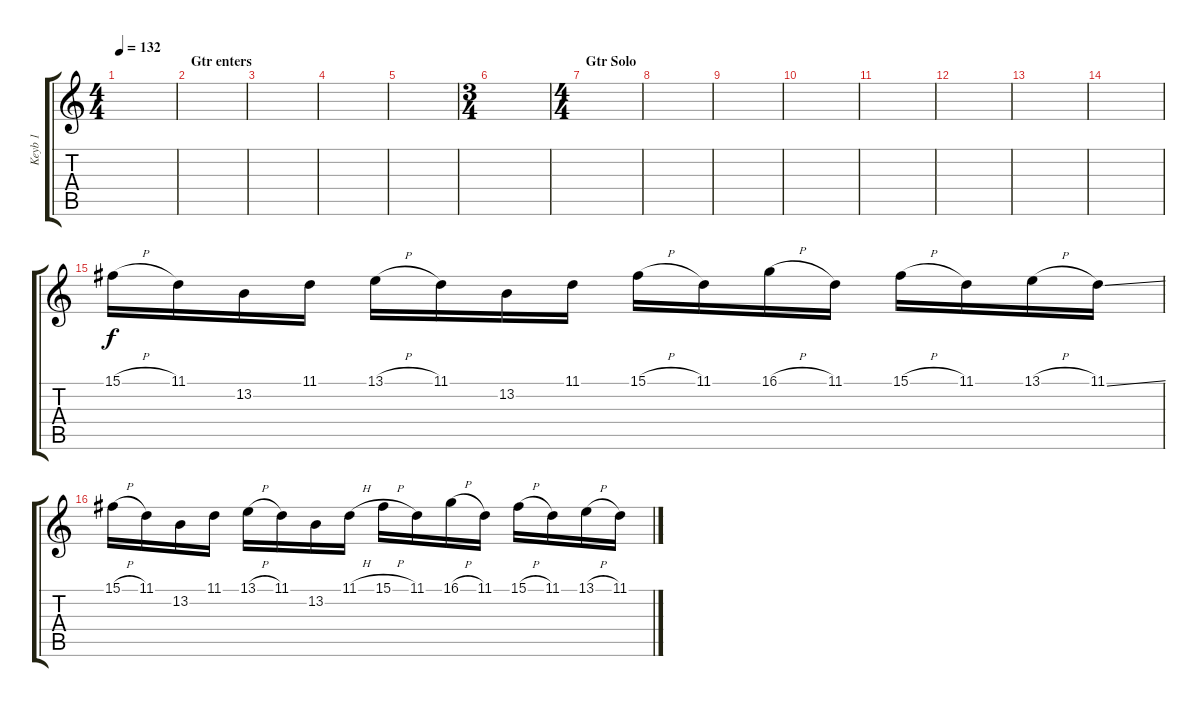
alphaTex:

\track ("Keyb 1" "Keyb 1") {instrument harpsichord}
\staff {score tabs}
\tuning (Eb4 Bb3 Gb3 Db3 Ab2 Eb2) {hide}
\ts (4 4)
\tempo 132
\clef g2
\ks c
|
\section ("" "Gtr enters")
|
|
|
|
\ts (3 4)
|
\ts (4 4)
\section ("" "Gtr Solo")
|
|
|
|
|
|
|
|
15.1{h}.16 11.1.16 13.2.16 11.1.16 13.1{h}.16 11.1.16 13.2.16 11.1.16 15.1{h}.16 11.1.16 16.1{h}.16 11.1.16 15.1{h}.16 11.1.16 13.1{h}.16 11.1{ss}.16 |
15.1{h}.16 11.1.16 13.2.16 11.1.16 13.1{h}.16 11.1.16 13.2.16 11.1{h}.16 15.1{h}.16 11.1.16 16.1{h}.16 11.1.16 15.1{h}.16 11.1.16 13.1{h}.16 11.1{ss}.16
